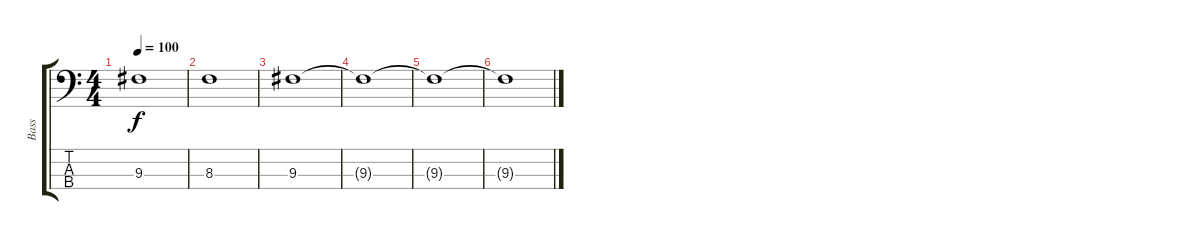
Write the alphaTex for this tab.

\track ("Bass" "Bass") {instrument electricbassfinger}
\staff {score tabs}
\tuning (G2 D2 A1 E1) {hide}
\ts (4 4)
\tempo 100
\clef f4
\ks c
9.3.1{dy f} |
8.3.1 |
9.3.1 |
9.3{t}.1 |
9.3{t}.1 |
9.3{t}.1
